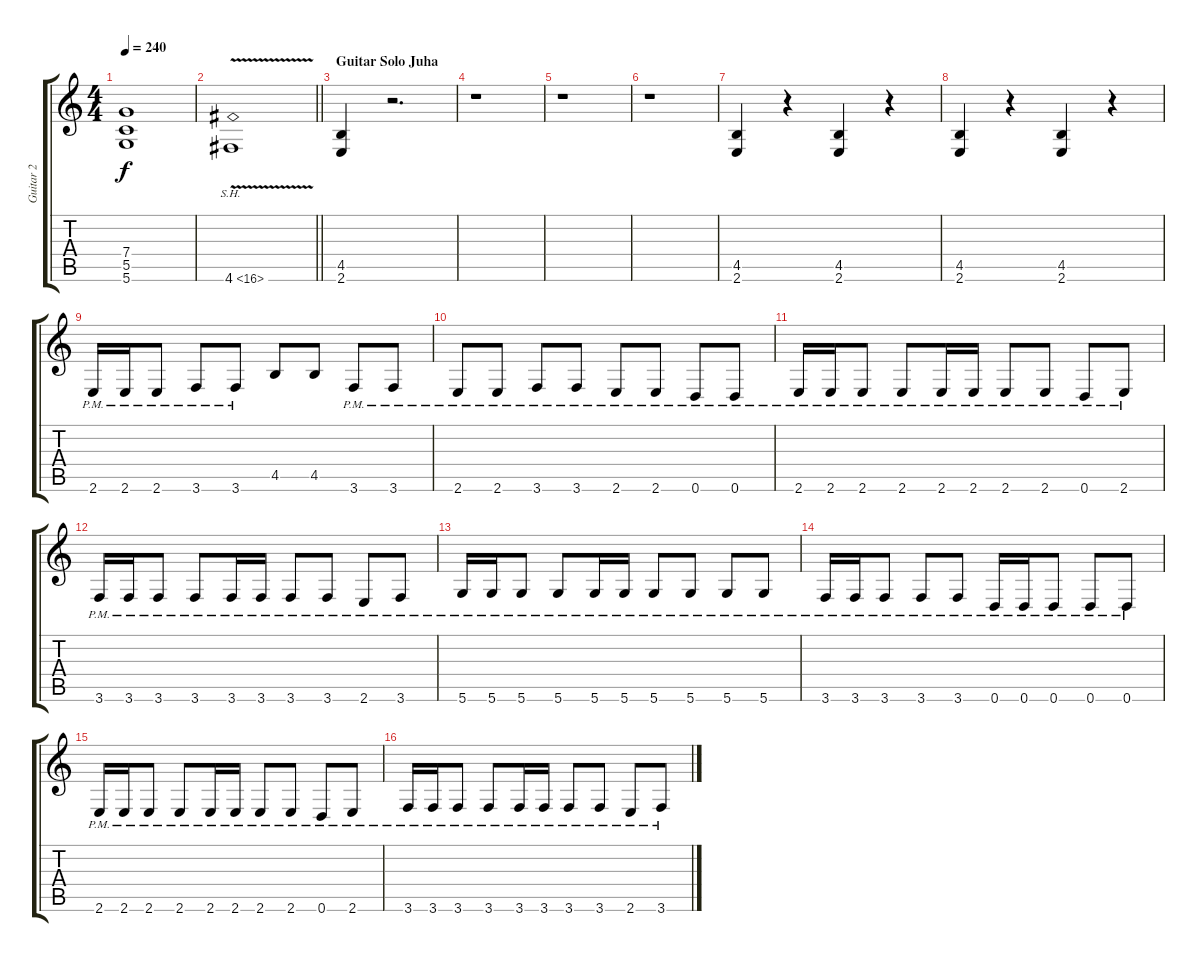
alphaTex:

\track ("Guitar 2" "Guitar 2") {instrument overdrivenguitar}
\staff {score tabs}
\tuning (D4 A3 F3 C3 G2 D2) {hide}
\ts (4 4)
\tempo 240
\clef g2
\ks c
(7.4 5.5 5.6).1{dy f} |
\barLineRight lightlight
4.6{sh 12 v}.1 |
\section ("" "Guitar Solo Juha")
(4.5 2.6).4 r.2{d} |
r.1 |
r.1 |
r.1 |
(4.5 2.6).4 r.4 (4.5 2.6).4 r.4 |
(4.5 2.6).4 r.4 (4.5 2.6).4 r.4 |
2.6{pm}.16 2.6{pm}.16 2.6{pm}.8 3.6{pm}.8 3.6{pm}.8 4.5.8 4.5.8 3.6{pm}.8 3.6{pm}.8 |
2.6{pm}.8 2.6{pm}.8 3.6{pm}.8 3.6{pm}.8 2.6{pm}.8 2.6{pm}.8 0.6{pm}.8 0.6{pm}.8 |
2.6{pm}.16 2.6{pm}.16 2.6{pm}.8 2.6{pm}.8 2.6{pm}.16 2.6{pm}.16 2.6{pm}.8 2.6{pm}.8 0.6{pm}.8 2.6{pm}.8 |
3.6{pm}.16 3.6{pm}.16 3.6{pm}.8 3.6{pm}.8 3.6{pm}.16 3.6{pm}.16 3.6{pm}.8 3.6{pm}.8 2.6{pm}.8 3.6{pm}.8 |
5.6{pm}.16 5.6{pm}.16 5.6{pm}.8 5.6{pm}.8 5.6{pm}.16 5.6{pm}.16 5.6{pm}.8 5.6{pm}.8 5.6{pm}.8 5.6{pm}.8 |
3.6{pm}.16 3.6{pm}.16 3.6{pm}.8 3.6{pm}.8 3.6{pm}.8 0.6{pm}.16 0.6{pm}.16 0.6{pm}.8 0.6{pm}.8 0.6{pm}.8 |
2.6{pm}.16 2.6{pm}.16 2.6{pm}.8 2.6{pm}.8 2.6{pm}.16 2.6{pm}.16 2.6{pm}.8 2.6{pm}.8 0.6{pm}.8 2.6{pm}.8 |
3.6{pm}.16 3.6{pm}.16 3.6{pm}.8 3.6{pm}.8 3.6{pm}.16 3.6{pm}.16 3.6{pm}.8 3.6{pm}.8 2.6{pm}.8 3.6{pm}.8
